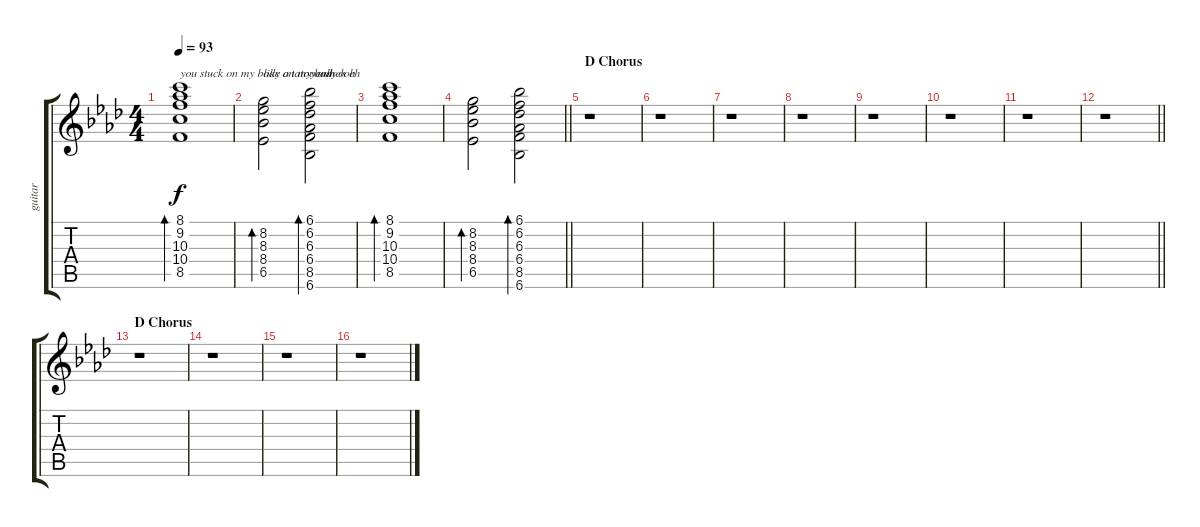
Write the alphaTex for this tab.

\track ("guitar" "guitar") {instrument acousticguitarsteel}
\staff {score tabs}
\tuning (E4 B3 G3 D3 A2 E2) {hide}
\ts (4 4)
\tempo 93
\clef g2
\ks fminor
(8.1 9.2 10.3 10.4 8.5).1{bd 120 txt "you stuck on my body on my body" dy f} |
(8.2 8.3 8.4 6.5).2{bd 120 txt "like a tatoo ooh ooh"} (6.1 6.2 6.3 6.4 8.5 6.6).2{bd 120 txt "yeah eh eh"} |
(8.1 9.2 10.3 10.4 8.5).1{bd 120} |
\barLineRight lightlight
(8.2 8.3 8.4 6.5).2{bd 120} (6.1 6.2 6.3 6.4 8.5 6.6).2{bd 120} |
\section ("" "D Chorus")
r.1 |
r.1 |
r.1 |
r.1 |
r.1 |
r.1 |
r.1 |
\barLineRight lightlight
r.1 |
\section ("" "D Chorus")
r.1 |
r.1 |
r.1 |
r.1
